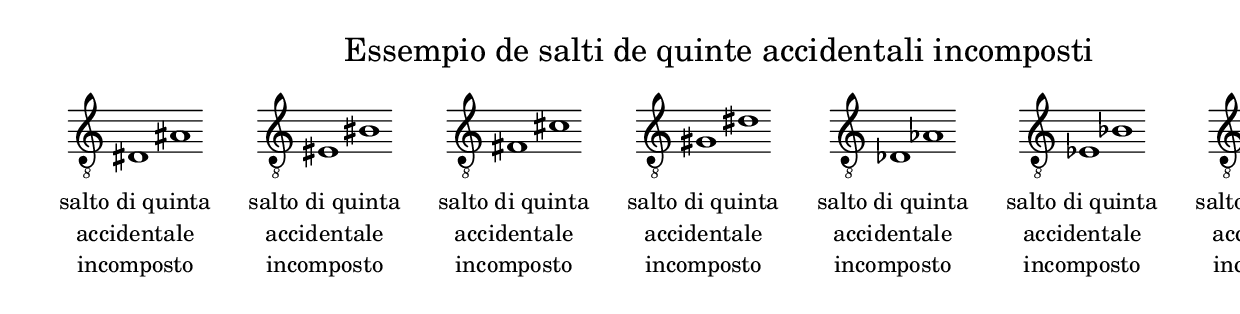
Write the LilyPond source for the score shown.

\version "2.22.2"

% Auto generated file

\header {
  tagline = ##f
}

dot = {
   \once \override Script.add-stem-support = ##f
   \once \override Script.toward-stem-shift = 0
   \once \override Script.skyline-horizontal-padding = 0
   \once \override Script.direction = 1
   \once \override Script.font-size = 1
}

\markup {
  \center-column {
    \line {
      \center-align
      \fontsize#3 { \concat { \normal-text "Essempio de salti de quinte accidentali incomposti"} }
    }
    \null
    \line {
      \center-column {

        \line {
          \score {
            <<
              \new Staff \with { instrumentName = ""} {
                \override Staff.TimeSignature.stencil = ##f
                \override Staff.NoteHead.style = #'baroque
                \accidentalStyle Score.forget
                \cadenzaOn
                \clef "treble_8"
                \key c #`((0 . ,NATURAL) (1 . ,NATURAL) (2 . ,NATURAL)
                          (3 . ,NATURAL) (4 . ,NATURAL) (5 . ,NATURAL)
                          (6 . ,NATURAL))  dis1  ais1 
                \cadenzaOff
              }
            >>
            \layout {
              \context {
                \Score
                \override SpacingSpanner.common-shortest-duration = #(ly:make-moment 1)
              }
            }
          }
        }
        \null
        \line {
          \left-align {  \normal-text "salto di quinta" }
        }
        \line {
          \left-align {  \normal-text "accidentale" }
        }
        \line {
          \left-align {  \normal-text "incomposto" }
        }

      }
      \hspace #3 
      \center-column {

        \line {
          \score {
            <<
              \new Staff \with { instrumentName = ""} {
                \override Staff.TimeSignature.stencil = ##f
                \override Staff.NoteHead.style = #'baroque
                \accidentalStyle Score.forget
                \cadenzaOn
                \clef "treble_8"
                \key c #`((0 . ,NATURAL) (1 . ,NATURAL) (2 . ,NATURAL)
                          (3 . ,NATURAL) (4 . ,NATURAL) (5 . ,NATURAL)
                          (6 . ,NATURAL))  eis1  bis1 
                \cadenzaOff
              }
            >>
            \layout {
              \context {
                \Score
                \override SpacingSpanner.common-shortest-duration = #(ly:make-moment 1)
              }
            }
          }
        }
        \null
        \line {
          \left-align {  \normal-text "salto di quinta" }
        }
        \line {
          \left-align {  \normal-text "accidentale" }
        }
        \line {
          \left-align {  \normal-text "incomposto" }
        }

      }
      \hspace #3 
      \center-column {

        \line {
          \score {
            <<
              \new Staff \with { instrumentName = ""} {
                \override Staff.TimeSignature.stencil = ##f
                \override Staff.NoteHead.style = #'baroque
                \accidentalStyle Score.forget
                \cadenzaOn
                \clef "treble_8"
                \key c #`((0 . ,NATURAL) (1 . ,NATURAL) (2 . ,NATURAL)
                          (3 . ,NATURAL) (4 . ,NATURAL) (5 . ,NATURAL)
                          (6 . ,NATURAL))  fis1  cis'1 
                \cadenzaOff
              }
            >>
            \layout {
              \context {
                \Score
                \override SpacingSpanner.common-shortest-duration = #(ly:make-moment 1)
              }
            }
          }
        }
        \null
        \line {
          \left-align {  \normal-text "salto di quinta" }
        }
        \line {
          \left-align {  \normal-text "accidentale" }
        }
        \line {
          \left-align {  \normal-text "incomposto" }
        }

      }
      \hspace #3 
      \center-column {

        \line {
          \score {
            <<
              \new Staff \with { instrumentName = ""} {
                \override Staff.TimeSignature.stencil = ##f
                \override Staff.NoteHead.style = #'baroque
                \accidentalStyle Score.forget
                \cadenzaOn
                \clef "treble_8"
                \key c #`((0 . ,NATURAL) (1 . ,NATURAL) (2 . ,NATURAL)
                          (3 . ,NATURAL) (4 . ,NATURAL) (5 . ,NATURAL)
                          (6 . ,NATURAL))  gis1  dis'1 
                \cadenzaOff
              }
            >>
            \layout {
              \context {
                \Score
                \override SpacingSpanner.common-shortest-duration = #(ly:make-moment 1)
              }
            }
          }
        }
        \null
        \line {
          \left-align {  \normal-text "salto di quinta" }
        }
        \line {
          \left-align {  \normal-text "accidentale" }
        }
        \line {
          \left-align {  \normal-text "incomposto" }
        }

      }
      \hspace #3 
      \center-column {

        \line {
          \score {
            <<
              \new Staff \with { instrumentName = ""} {
                \override Staff.TimeSignature.stencil = ##f
                \override Staff.NoteHead.style = #'baroque
                \accidentalStyle Score.forget
                \cadenzaOn
                \clef "treble_8"
                \key c #`((0 . ,NATURAL) (1 . ,NATURAL) (2 . ,NATURAL)
                          (3 . ,NATURAL) (4 . ,NATURAL) (5 . ,NATURAL)
                          (6 . ,NATURAL))  des1  as1 
                \cadenzaOff
              }
            >>
            \layout {
              \context {
                \Score
                \override SpacingSpanner.common-shortest-duration = #(ly:make-moment 1)
              }
            }
          }
        }
        \null
        \line {
          \left-align {  \normal-text "salto di quinta" }
        }
        \line {
          \left-align {  \normal-text "accidentale" }
        }
        \line {
          \left-align {  \normal-text "incomposto" }
        }

      }
      \hspace #3 
      \center-column {

        \line {
          \score {
            <<
              \new Staff \with { instrumentName = ""} {
                \override Staff.TimeSignature.stencil = ##f
                \override Staff.NoteHead.style = #'baroque
                \accidentalStyle Score.forget
                \cadenzaOn
                \clef "treble_8"
                \key c #`((0 . ,NATURAL) (1 . ,NATURAL) (2 . ,NATURAL)
                          (3 . ,NATURAL) (4 . ,NATURAL) (5 . ,NATURAL)
                          (6 . ,NATURAL))  es1  bes1 
                \cadenzaOff
              }
            >>
            \layout {
              \context {
                \Score
                \override SpacingSpanner.common-shortest-duration = #(ly:make-moment 1)
              }
            }
          }
        }
        \null
        \line {
          \left-align {  \normal-text "salto di quinta" }
        }
        \line {
          \left-align {  \normal-text "accidentale" }
        }
        \line {
          \left-align {  \normal-text "incomposto" }
        }

      }
      \hspace #3 
      \center-column {

        \line {
          \score {
            <<
              \new Staff \with { instrumentName = ""} {
                \override Staff.TimeSignature.stencil = ##f
                \override Staff.NoteHead.style = #'baroque
                \accidentalStyle Score.forget
                \cadenzaOn
                \clef "treble_8"
                \key c #`((0 . ,NATURAL) (1 . ,NATURAL) (2 . ,NATURAL)
                          (3 . ,NATURAL) (4 . ,NATURAL) (5 . ,NATURAL)
                          (6 . ,NATURAL))  ges1  des'1 
                \cadenzaOff
              }
            >>
            \layout {
              \context {
                \Score
                \override SpacingSpanner.common-shortest-duration = #(ly:make-moment 1)
              }
            }
          }
        }
        \null
        \line {
          \left-align {  \normal-text "salto di quinta" }
        }
        \line {
          \left-align {  \normal-text "accidentale" }
        }
        \line {
          \left-align {  \normal-text "incomposto" }
        }

      }
      \hspace #3 

    }
  }
}